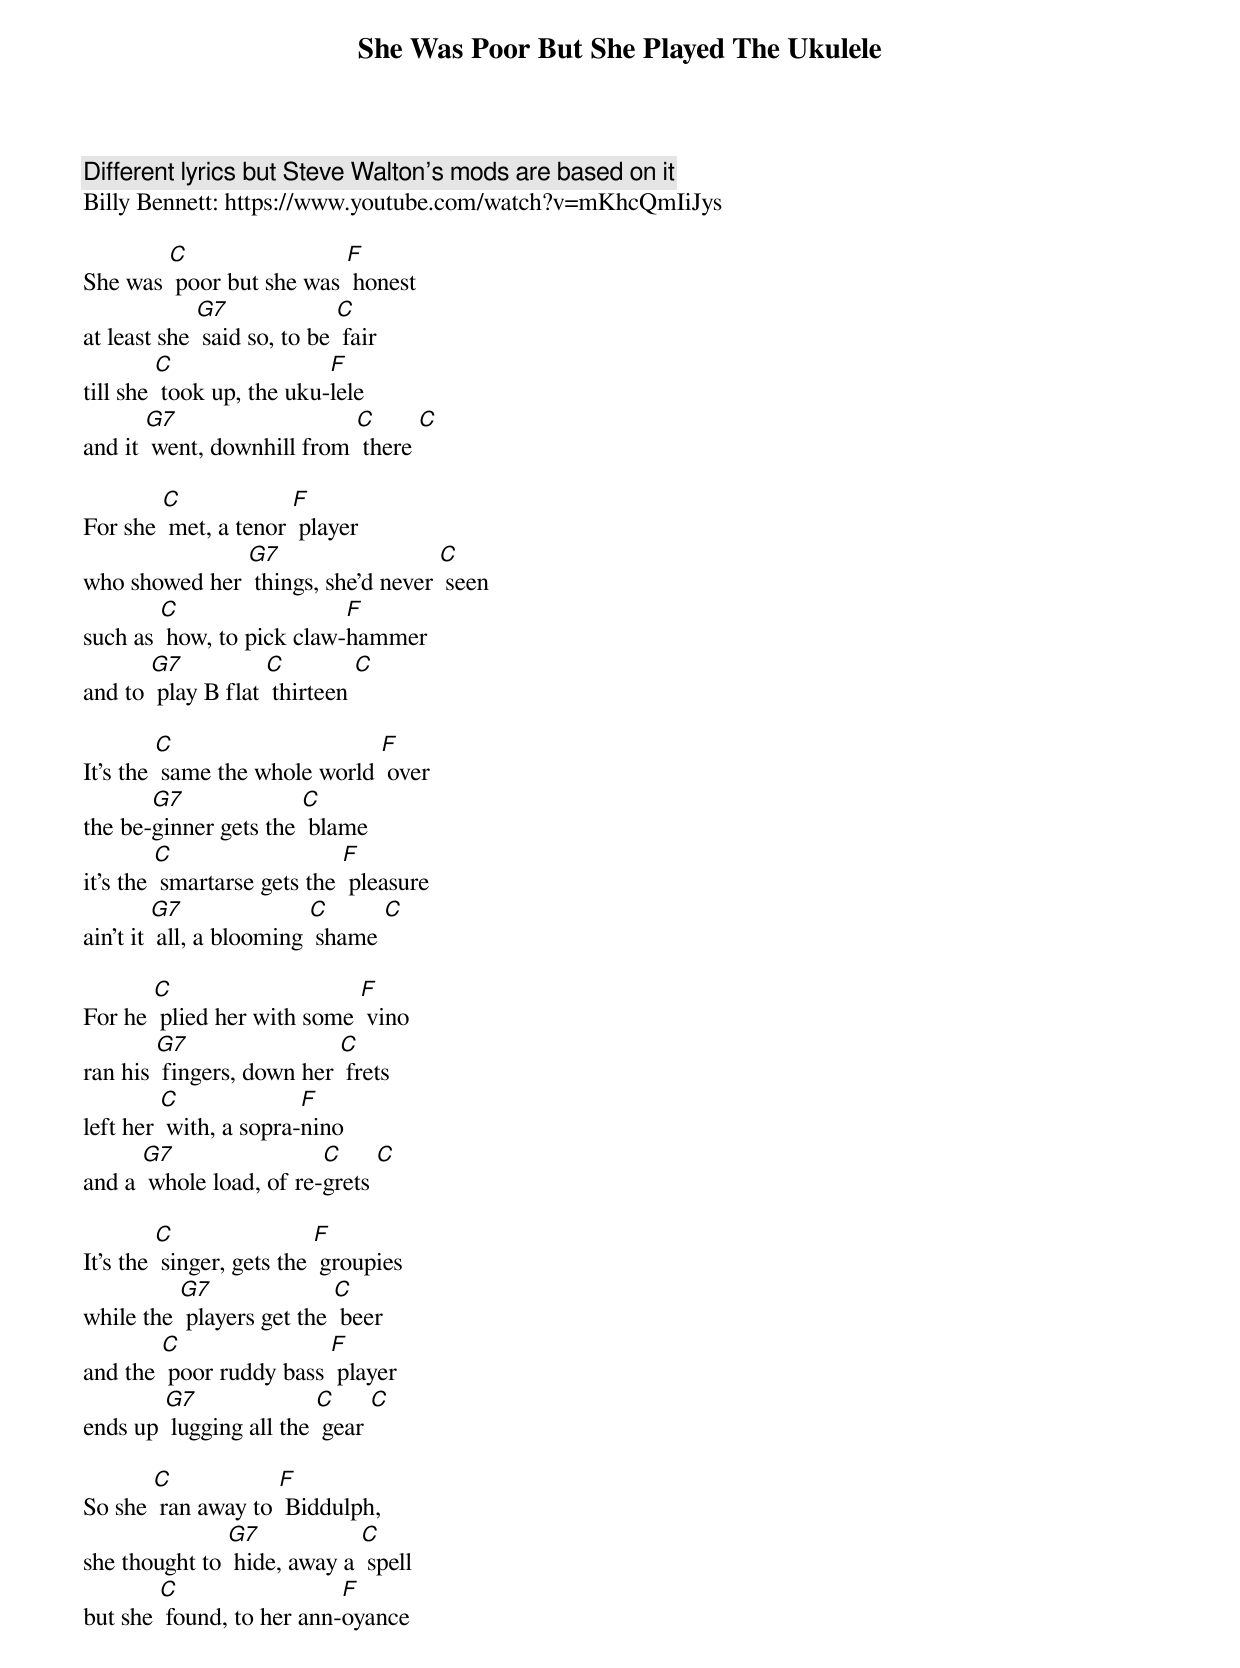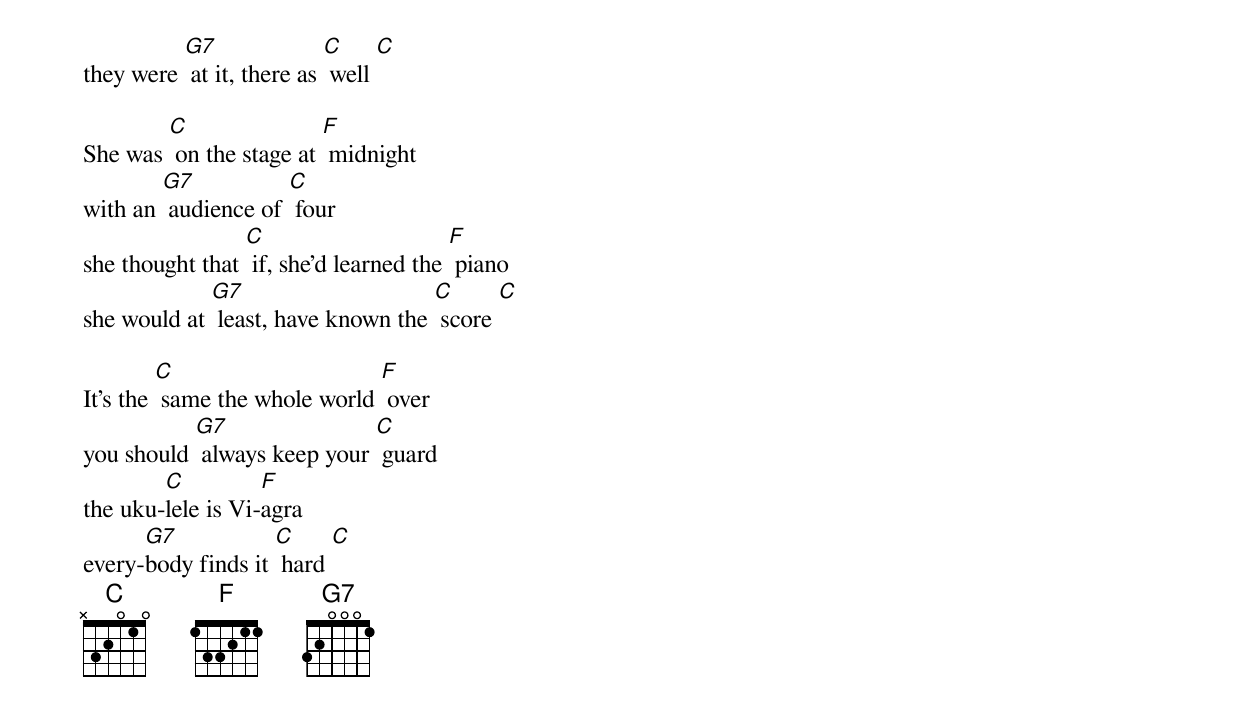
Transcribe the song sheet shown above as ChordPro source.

{t:She Was Poor But She Played The Ukulele}
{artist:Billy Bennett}
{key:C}
{c: Different lyrics but Steve Walton’s mods are based on it}
Billy Bennett: https://www.youtube.com/watch?v=mKhcQmIiJys

She was [C] poor but she was [F] honest
at least she [G7] said so, to be [C] fair
till she [C] took up, the uku-[F]lele
and it [G7] went, downhill from [C] there [C]

For she [C] met, a tenor [F] player
who showed her [G7] things, she'd never [C] seen
such as [C] how, to pick claw-[F]hammer
and to [G7] play B flat [C] thirteen [C]

It’s the [C] same the whole world [F] over
the be-[G7]ginner gets the [C] blame
it’s the [C] smartarse gets the [F] pleasure
ain't it [G7] all, a blooming [C] shame [C]

For he [C] plied her with some [F] vino
ran his [G7] fingers, down her [C] frets
left her [C] with, a sopra-[F]nino
and a [G7] whole load, of re-[C]grets [C]

It's the [C] singer, gets the [F] groupies
while the [G7] players get the [C] beer
and the [C] poor ruddy bass [F] player
ends up [G7] lugging all the [C] gear [C]

So she [C] ran away to [F] Biddulph,
she thought to [G7] hide, away a [C] spell
but she [C] found, to her ann-[F]oyance
they were [G7] at it, there as [C] well [C]

She was [C] on the stage at [F] midnight
with an [G7] audience of [C] four
she thought that [C] if, she'd learned the [F] piano
she would at [G7] least, have known the [C] score [C]

It’s the [C] same the whole world [F] over
you should [G7] always keep your [C] guard
the uku-[C]lele is Vi-[F]agra
every-[G7]body finds it [C] hard [C]
